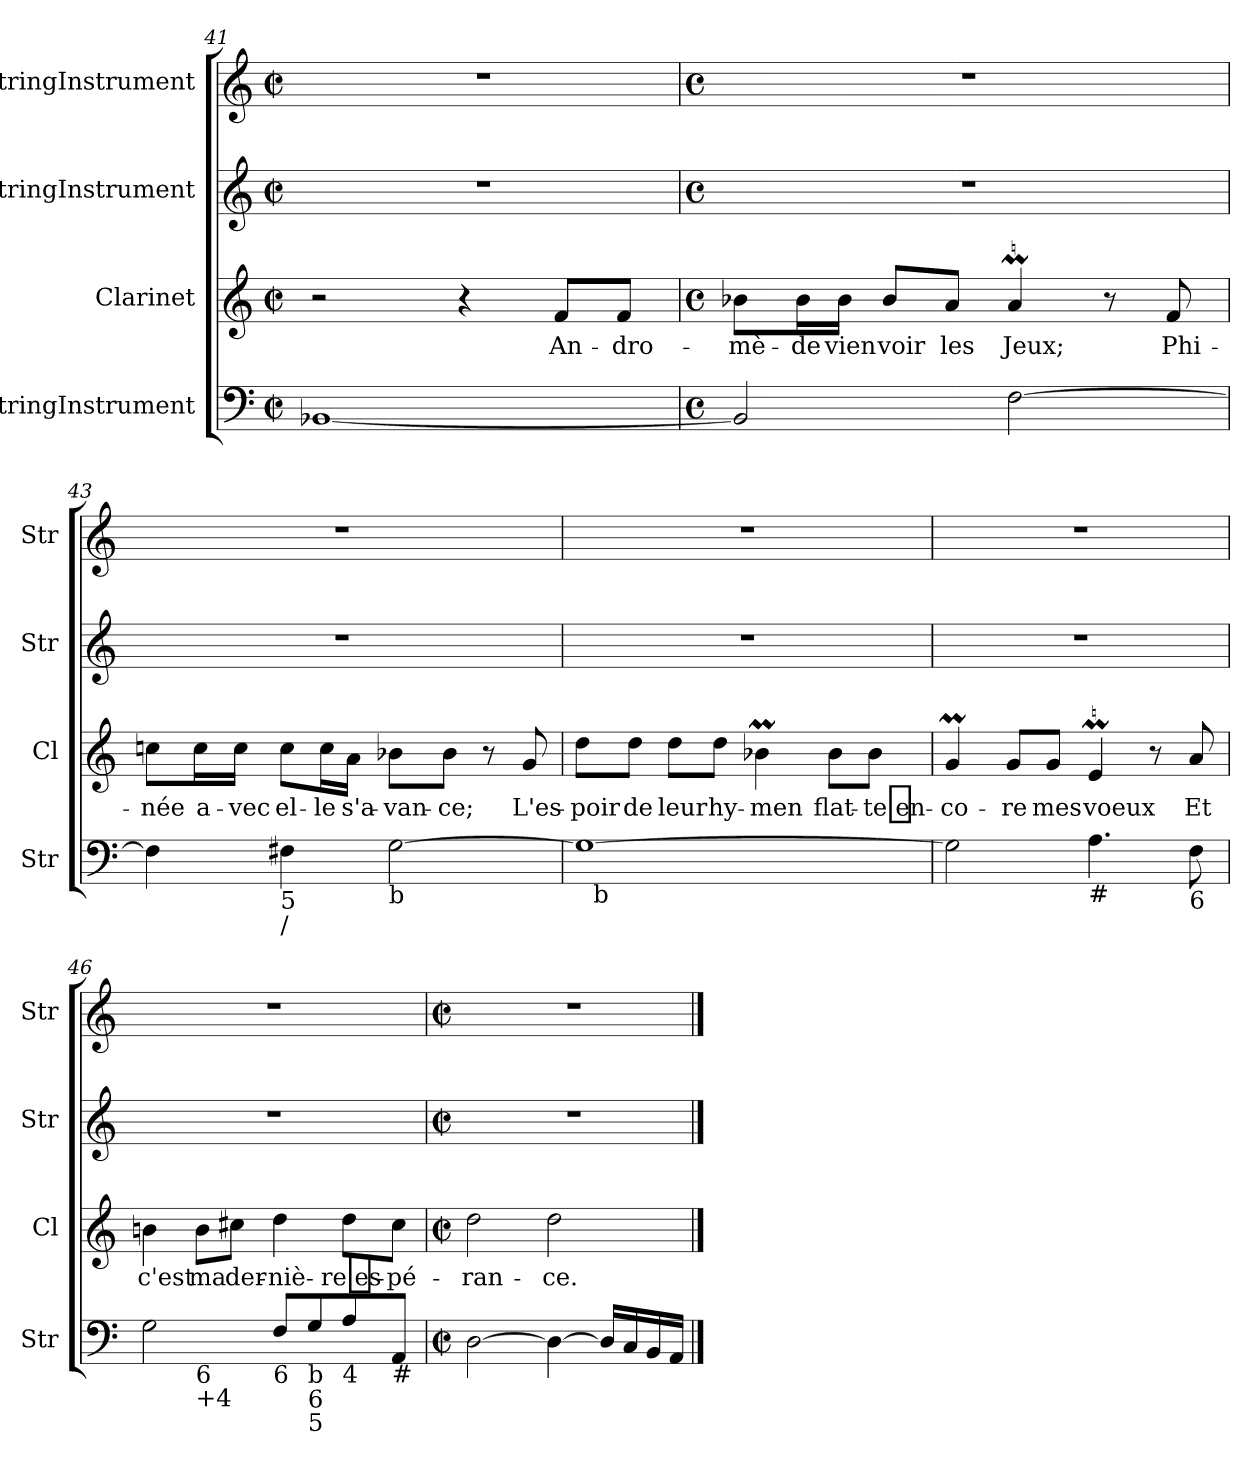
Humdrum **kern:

**kern	**kern	**text	**kern	**kern
*part4	*part3	*part3	*part2	*part1
*staff4	*staff3	*staff3	*staff2	*staff1
*I"StringInstrument	*I"Clarinet	*	*I"StringInstrument	*I"StringInstrument
*I'Str	*I'Cl	*	*I'Str	*I'Str
*clefF4	*clefG2	*	*clefG2	*clefG2
*	*ITrd1c2	*	*	*
*k[]	*k[b-e-]	*	*k[]	*k[]
*C:	*B-:	*	*C:	*C:
*M2/2	*M2/2	*	*M2/2	*M2/2
*met(c|)	*met(c|)	*	*met(c|)	*met(c|)
=41	=41	=41	=41	=41
[1BB-X	2r	.	1r	1r
.	4r	.	.	.
.	8e-/L	An-	.	.
.	8e-/J	-dro-	.	.
=42	=42	=42	=42	=42
*M4/4	*M4/4	*	*M4/4	*M4/4
*met(c)	*met(c)	*	*met(c)	*met(c)
2BB-/]	8a-X\L	-mè-	1r	1r
.	16a-\L	-de	.	.
.	16a-\JJ	vien	.	.
.	8a-/L	voir	.	.
.	8g/J	les	.	.
[2F\	4gM/	Jeux;	.	.
.	8r	.	.	.
.	8e-/	Phi-	.	.
!!LO:LB:g=z
=43	=43	=43	=43	=43
4F\]	8b-X\L	-née	1r	1r
.	16b-\L	a-	.	.
.	16b-\JJ	-vec	.	.
!LO:TX:b:t=5	!	!	!	!
!LO:TX:b:t=/	!	!	!	!
4F#X\	8b-\L	el-	.	.
.	16b-\L	-le	.	.
.	16g\JJ	s'a-	.	.
!LO:TX:b:t=b	!	!	!	!
[2G\	8a-X\L	-van-	.	.
.	8a-\J	-ce;	.	.
.	8r	.	.	.
.	8f/	L'es-	.	.
=44	=44	=44	=44	=44
*^	*	*	*	*
1G_	32ryy	8cc\L	-poir	1r	1r
!	!LO:TX:b:t=b	!	!	!	!
.	2ryy	.	.	.	.
.	.	8cc\J	de	.	.
.	.	8cc\L	leur	.	.
.	.	8cc\J	hy-	.	.
.	.	4a-XM\	-men	.	.
.	4...ryy	.	.	.	.
.	.	8a-\L	flat-	.	.
.	.	8a-\J	-te en-	.	.
=45	=45	=45	=45	=45	=45
!LO:TX:b:t=6\n5	!	!	!	!	!
!LO:TX:b:t=b	!	!	!	!	!
*v	*v	*	*	*	*
2G\]	4fM/	-co-	1r	1r
.	8f/L	-re	.	.
.	8f/J	mes	.	.
!LO:TX:b:t=#	!	!	!	!
4.A\	4dM/	voeux	.	.
.	8r	.	.	.
!LO:TX:b:t=6	!	!	!	!
8F\	8g/	Et	.	.
!!LO:PB:g=z
=46	=46	=46	=46	=46
*^	*	*	*	*
2G\	4ryy	4an\	c'est	1r	1r
!	!LO:TX:b:t=6\n+4	!	!	!	!
.	2.ryy	8a\L	ma	.	.
.	.	8bn\J	der-	.	.
!LO:TX:b:t=6	!	!	!	!	!
8F/L	.	4cc\	-niè-	.	.
!LO:TX:b:t=b	!	!	!	!	!
!LO:TX:b:t=6\n5	!	!	!	!	!
8G/	.	.	.	.	.
!LO:TX:b:t=4	!	!	!	!	!
8A/	.	8cc\L	-re es-	.	.
!LO:TX:b:t=#	!	!	!	!	!
8AA/J	.	8b\J	-pé-	.	.
*v	*v	*	*	*	*
=47	=47	=47	=47	=47
*M2/2	*M2/2	*	*M2/2	*M2/2
*met(c|)	*met(c|)	*	*met(c|)	*met(c|)
[2D\	2cc\	-ran-	1r	1r
4D\_	2cc\	-ce.	.	.
16D/LL]	.	.	.	.
16C/	.	.	.	.
16BB/	.	.	.	.
16AA/JJ	.	.	.	.
==	==	==	==	==
*-	*-	*-	*-	*-
